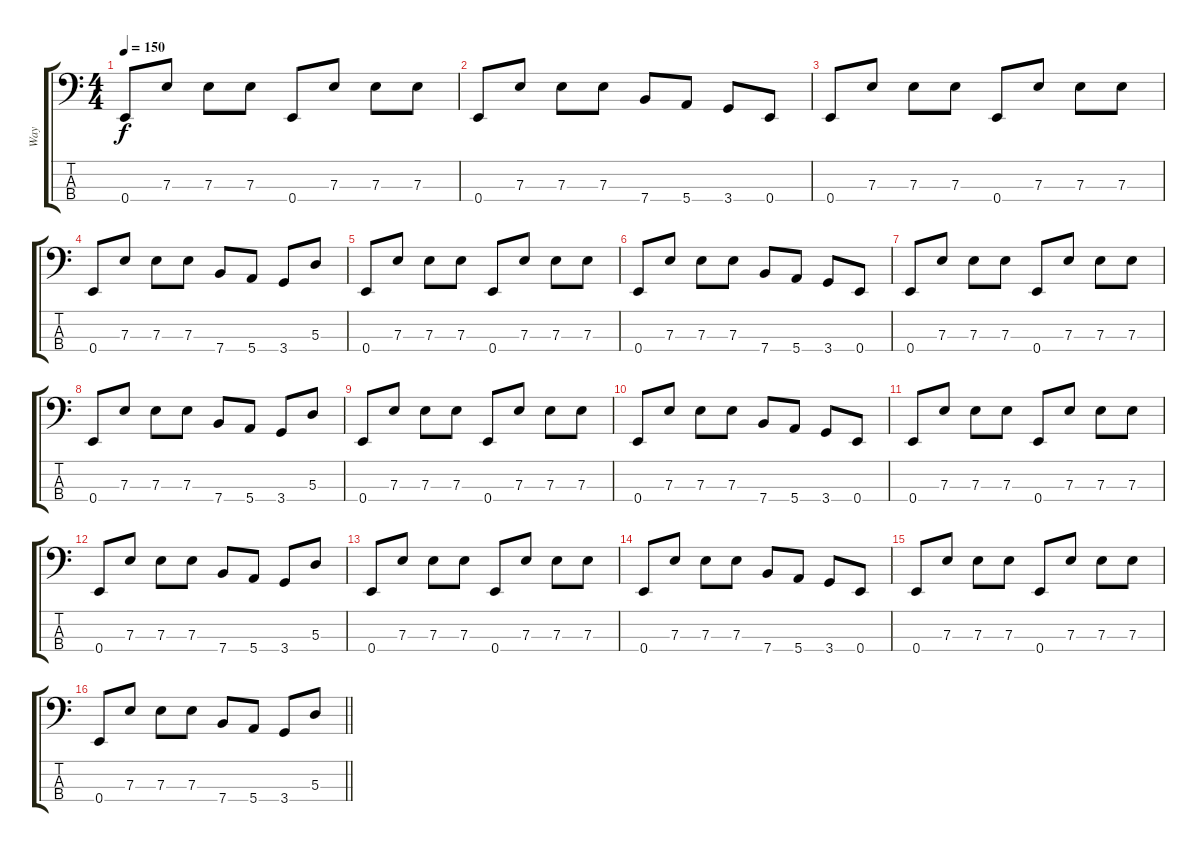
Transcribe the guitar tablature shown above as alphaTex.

\track ("Way" "Way") {instrument electricbasspick}
\staff {score tabs}
\tuning (G2 D2 A1 E1) {hide}
\ts (4 4)
\tempo 150
\clef f4
\ks c
0.4.8{dy f} 7.3.8 7.3.8 7.3.8 0.4.8 7.3.8 7.3.8 7.3.8 |
0.4.8 7.3.8 7.3.8 7.3.8 7.4.8 5.4.8 3.4.8 0.4.8 |
0.4.8 7.3.8 7.3.8 7.3.8 0.4.8 7.3.8 7.3.8 7.3.8 |
0.4.8 7.3.8 7.3.8 7.3.8 7.4.8 5.4.8 3.4.8 5.3.8 |
0.4.8 7.3.8 7.3.8 7.3.8 0.4.8 7.3.8 7.3.8 7.3.8 |
0.4.8 7.3.8 7.3.8 7.3.8 7.4.8 5.4.8 3.4.8 0.4.8 |
0.4.8 7.3.8 7.3.8 7.3.8 0.4.8 7.3.8 7.3.8 7.3.8 |
0.4.8 7.3.8 7.3.8 7.3.8 7.4.8 5.4.8 3.4.8 5.3.8 |
0.4.8 7.3.8 7.3.8 7.3.8 0.4.8 7.3.8 7.3.8 7.3.8 |
0.4.8 7.3.8 7.3.8 7.3.8 7.4.8 5.4.8 3.4.8 0.4.8 |
0.4.8 7.3.8 7.3.8 7.3.8 0.4.8 7.3.8 7.3.8 7.3.8 |
0.4.8 7.3.8 7.3.8 7.3.8 7.4.8 5.4.8 3.4.8 5.3.8 |
0.4.8 7.3.8 7.3.8 7.3.8 0.4.8 7.3.8 7.3.8 7.3.8 |
0.4.8 7.3.8 7.3.8 7.3.8 7.4.8 5.4.8 3.4.8 0.4.8 |
0.4.8 7.3.8 7.3.8 7.3.8 0.4.8 7.3.8 7.3.8 7.3.8 |
\barLineRight lightlight
0.4.8 7.3.8 7.3.8 7.3.8 7.4.8 5.4.8 3.4.8 5.3.8
